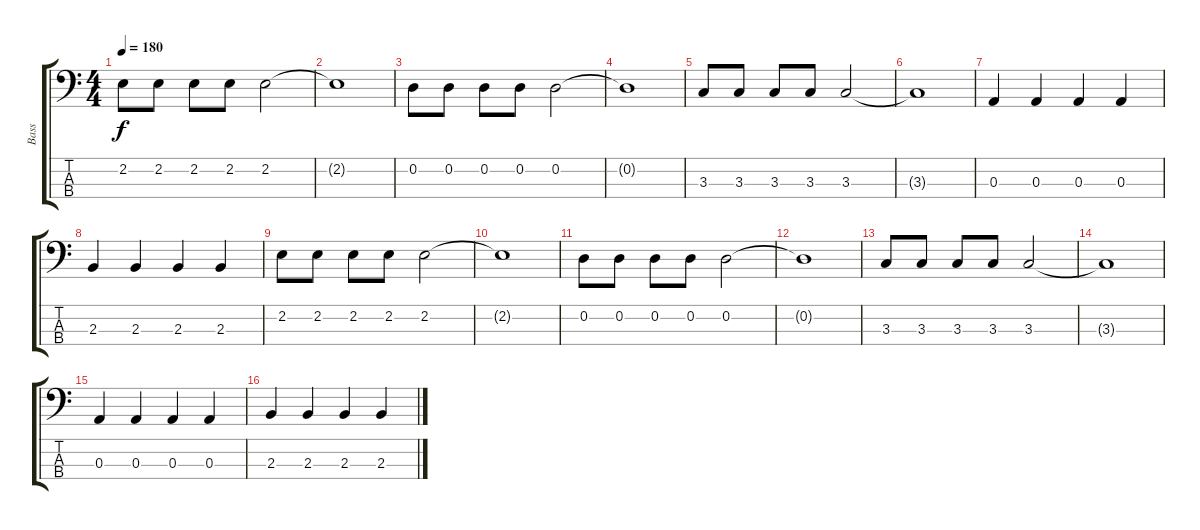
\track ("Bass" "Bass") {instrument synthbass2}
\staff {score tabs}
\tuning (G2 D2 A1 E1) {hide}
\ts (4 4)
\tempo 180
\clef f4
\ks c
2.2.8{dy f} 2.2.8 2.2.8 2.2.8 2.2.2 |
2.2{t}.1 |
0.2.8 0.2.8 0.2.8 0.2.8 0.2.2 |
0.2{t}.1 |
3.3.8 3.3.8 3.3.8 3.3.8 3.3.2 |
3.3{t}.1 |
0.3.4 0.3.4 0.3.4 0.3.4 |
2.3.4 2.3.4 2.3.4 2.3.4 |
2.2.8 2.2.8 2.2.8 2.2.8 2.2.2 |
2.2{t}.1 |
0.2.8 0.2.8 0.2.8 0.2.8 0.2.2 |
0.2{t}.1 |
3.3.8 3.3.8 3.3.8 3.3.8 3.3.2 |
3.3{t}.1 |
0.3.4 0.3.4 0.3.4 0.3.4 |
2.3.4 2.3.4 2.3.4 2.3.4
